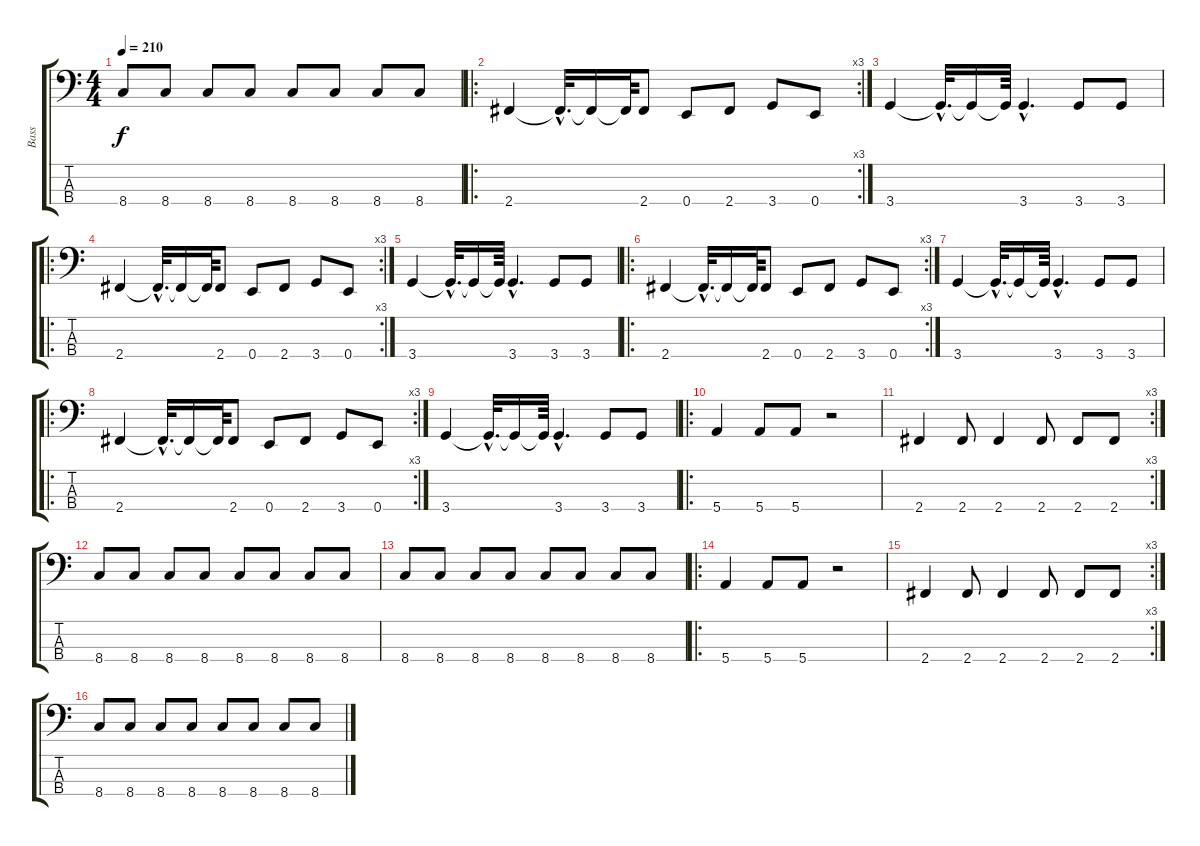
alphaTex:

\track ("Bass" "Bass") {instrument electricbassfinger}
\staff {score tabs}
\tuning (G2 D2 A1 E1) {hide}
\ts (4 4)
\tempo 210
\clef f4
\ks c
8.4.8{dy f} 8.4.8 8.4.8 8.4.8 8.4.8 8.4.8 8.4.8 8.4.8 |
\ro
\rc 3
2.4.4 2.4{hac t}.32{d} 2.4{t}.16 2.4{t}.64 2.4.8 0.4.8 2.4.8 3.4.8 0.4.8 |
3.4.4 3.4{hac t}.32{d} 3.4{t}.16 3.4{t}.64 3.4{hac}.4{d} 3.4.8 3.4.8 |
\ro
\rc 3
2.4.4 2.4{hac t}.32{d} 2.4{t}.16 2.4{t}.64 2.4.8 0.4.8 2.4.8 3.4.8 0.4.8 |
3.4.4 3.4{hac t}.32{d} 3.4{t}.16 3.4{t}.64 3.4{hac}.4{d} 3.4.8 3.4.8 |
\ro
\rc 3
2.4.4 2.4{hac t}.32{d} 2.4{t}.16 2.4{t}.64 2.4.8 0.4.8 2.4.8 3.4.8 0.4.8 |
3.4.4 3.4{hac t}.32{d} 3.4{t}.16 3.4{t}.64 3.4{hac}.4{d} 3.4.8 3.4.8 |
\ro
\rc 3
2.4.4 2.4{hac t}.32{d} 2.4{t}.16 2.4{t}.64 2.4.8 0.4.8 2.4.8 3.4.8 0.4.8 |
3.4.4 3.4{hac t}.32{d} 3.4{t}.16 3.4{t}.64 3.4{hac}.4{d} 3.4.8 3.4.8 |
\ro
5.4.4 5.4.8 5.4.8 r.2 |
\rc 3
2.4.4 2.4.8 2.4.4 2.4.8 2.4.8 2.4.8 |
8.4.8 8.4.8 8.4.8 8.4.8 8.4.8 8.4.8 8.4.8 8.4.8 |
8.4.8 8.4.8 8.4.8 8.4.8 8.4.8 8.4.8 8.4.8 8.4.8 |
\ro
5.4.4 5.4.8 5.4.8 r.2 |
\rc 3
2.4.4 2.4.8 2.4.4 2.4.8 2.4.8 2.4.8 |
8.4.8 8.4.8 8.4.8 8.4.8 8.4.8 8.4.8 8.4.8 8.4.8
